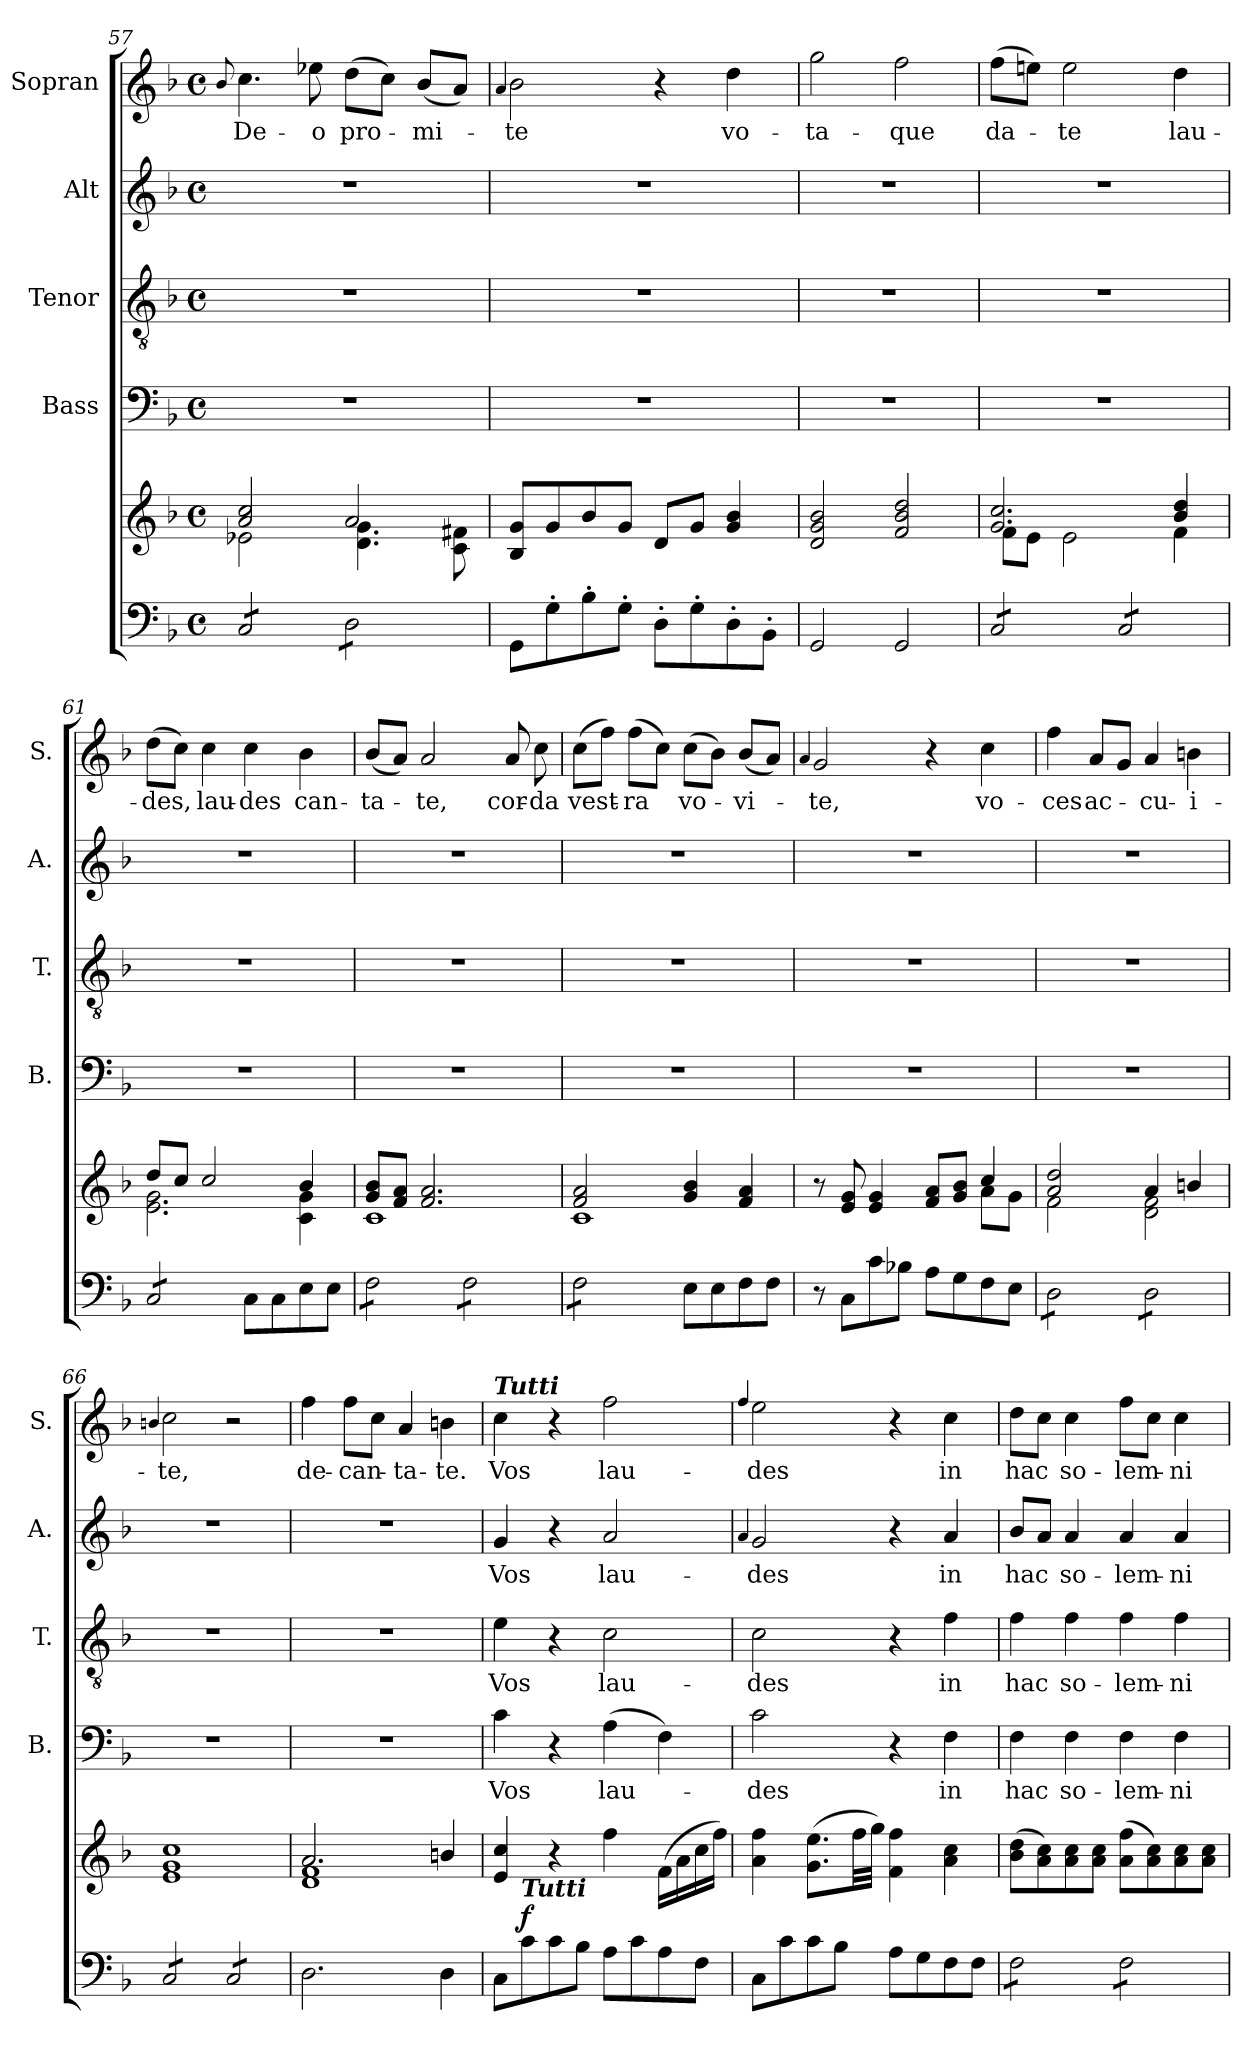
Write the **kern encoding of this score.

**kern	**kern	**dynam	**kern	**text	**kern	**text	**kern	**text	**kern	**text
*part5	*part5	*part5	*part4	*part4	*part3	*part3	*part2	*part2	*part1	*part1
*staff6	*staff5	*staff5/6	*staff4	*staff4	*staff3	*staff3	*staff2	*staff2	*staff1	*staff1
*	*	*	*I"Bass	*	*I"Tenor	*	*I"Alt	*	*I"Sopran	*
*	*	*	*I'B.	*	*I'T.	*	*I'A.	*	*I'S.	*
*clefF4	*clefG2	*	*clefF4	*	*clefGv2	*	*clefG2	*	*clefG2	*
*k[b-]	*k[b-]	*	*k[b-]	*	*k[b-]	*	*k[b-]	*	*k[b-]	*
*F:	*F:	*	*F:	*	*F:	*	*F:	*	*F:	*
*M4/4	*M4/4	*	*M4/4	*	*M4/4	*	*M4/4	*	*M4/4	*
*met(c)	*met(c)	*	*met(c)	*	*met(c)	*	*met(c)	*	*met(c)	*
=57	=57	=57	=57	=57	=57	=57	=57	=57	=57	=57
.	.	.	.	.	.	.	.	.	8qqb-/	.
*	*^	*	*	*	*	*	*	*	*	*
!	!	!	!	!	!	!	!	!	!	!	!LO:LY:b
*tremolo	*	*	*	*	*	*	*	*	*	*	*
8C/L	2a/ 2cc/	2e-X\	.	1r	.	1r	.	1r	.	4.cc\	De-
8C/	.	.	.	.	.	.	.	.	.	.	.
8C/	.	.	.	.	.	.	.	.	.	.	.
!	!	!	!	!	!	!	!	!	!	!	!LO:LY:b
8C/J	.	.	.	.	.	.	.	.	.	8ee-X\	-o
!	!	!	!	!	!	!	!	!	!	!	!LO:LY:b
8D\L	2a/	4.d\ 4.g\	.	.	.	.	.	.	.	(>8dd\L	pro-
8D\	.	.	.	.	.	.	.	.	.	8cc\J)	.
!	!	!	!	!	!	!	!	!	!	!	!LO:LY:b
8D\	.	.	.	.	.	.	.	.	.	(<8b-/L	-mi-
8D\J	.	8c\ 8f#X\	.	.	.	.	.	.	.	8a/J)	.
*Xtremolo	*	*	*	*	*	*	*	*	*	*	*
*	*v	*v	*	*	*	*	*	*	*	*	*
=58	=58	=58	=58	=58	=58	=58	=58	=58	=58	=58
.	.	.	.	.	.	.	.	.	4qqa/	.
!	!	!	!	!	!	!	!	!	!	!LO:LY:b
8GG\L	8B-/ 8g/L	.	1r	.	1r	.	1r	.	2b-\	-te
8G'>\	8g/	.	.	.	.	.	.	.	.	.
8B-'>\	8b-/	.	.	.	.	.	.	.	.	.
8G'>\J	8g/J	.	.	.	.	.	.	.	.	.
8D'>\L	8d/L	.	.	.	.	.	.	.	4r	.
8G'>\	8g/J	.	.	.	.	.	.	.	.	.
!	!	!	!	!	!	!	!	!	!	!LO:LY:b
8D'>\	4g/ 4b-/	.	.	.	.	.	.	.	4dd\	vo-
8BB-'>\J	.	.	.	.	.	.	.	.	.	.
=59	=59	=59	=59	=59	=59	=59	=59	=59	=59	=59
!	!	!	!	!	!	!	!	!	!	!LO:LY:b
2GG/	2d/ 2g/ 2b-/	.	1r	.	1r	.	1r	.	2gg\	-ta-
!	!	!	!	!	!	!	!	!	!	!LO:LY:b
2GG/	2f/ 2b-/ 2dd/	.	.	.	.	.	.	.	2ff\	-que
!!LO:LB:g=z
=60	=60	=60	=60	=60	=60	=60	=60	=60	=60	=60
*	*^	*	*	*	*	*	*	*	*	*
!	!	!	!	!	!	!	!	!	!	!	!LO:LY:b
*tremolo	*	*	*	*	*	*	*	*	*	*	*
8C/L	2.g/ 2.cc/	8f\L	.	1r	.	1r	.	1r	.	(>8ff\L	da-
8C/	.	8e\J	.	.	.	.	.	.	.	8een\J)	.
!	!	!	!	!	!	!	!	!	!	!	!LO:LY:b
8C/	.	2e\	.	.	.	.	.	.	.	2ee\	-te
8C/J	.	.	.	.	.	.	.	.	.	.	.
8C/L	.	.	.	.	.	.	.	.	.	.	.
8C/	.	.	.	.	.	.	.	.	.	.	.
!	!	!	!	!	!	!	!	!	!	!	!LO:LY:b
8C/	4b-/ 4dd/	4f\	.	.	.	.	.	.	.	4dd\	lau-
8C/J	.	.	.	.	.	.	.	.	.	.	.
=61	=61	=61	=61	=61	=61	=61	=61	=61	=61	=61	=61
!	!	!	!	!	!	!	!	!	!	!	!LO:LY:b
8C/L	8dd/L	2.e\ 2.g\	.	1r	.	1r	.	1r	.	(>8dd\L	-des,
8C/	8cc/J	.	.	.	.	.	.	.	.	8cc\J)	.
!	!	!	!	!	!	!	!	!	!	!	!LO:LY:b
8C/	2cc/	.	.	.	.	.	.	.	.	4cc\	lau-
8C/J	.	.	.	.	.	.	.	.	.	.	.
*Xtremolo	*	*	*	*	*	*	*	*	*	*	*
!	!	!	!	!	!	!	!	!	!	!	!LO:LY:b
8C\L	.	.	.	.	.	.	.	.	.	4cc\	-des
8C\	.	.	.	.	.	.	.	.	.	.	.
!	!	!	!	!	!	!	!	!	!	!	!LO:LY:b
8E\	4b-/	4c\ 4g\	.	.	.	.	.	.	.	4b-\	can-
8E\J	.	.	.	.	.	.	.	.	.	.	.
=62	=62	=62	=62	=62	=62	=62	=62	=62	=62	=62	=62
!	!	!	!	!	!	!	!	!	!	!	!LO:LY:b
*tremolo	*	*	*	*	*	*	*	*	*	*	*
8F\L	8g/ 8b-/L	1c	.	1r	.	1r	.	1r	.	(<8b-/L	-ta-
8F\	8f/ 8a/J	.	.	.	.	.	.	.	.	8a/J)	.
!	!	!	!	!	!	!	!	!	!	!	!LO:LY:b
8F\	2.f/ 2.a/	.	.	.	.	.	.	.	.	2a/	-te,
8F\J	.	.	.	.	.	.	.	.	.	.	.
8F\L	.	.	.	.	.	.	.	.	.	.	.
8F\	.	.	.	.	.	.	.	.	.	.	.
!	!	!	!	!	!	!	!	!	!	!	!LO:LY:b
8F\	.	.	.	.	.	.	.	.	.	8a/	cor-
!	!	!	!	!	!	!	!	!	!	!	!LO:LY:b
8F\J	.	.	.	.	.	.	.	.	.	8cc\	-da
=63	=63	=63	=63	=63	=63	=63	=63	=63	=63	=63	=63
!	!	!	!	!	!	!	!	!	!	!	!LO:LY:b
8F\L	2f/ 2a/	1c	.	1r	.	1r	.	1r	.	(>8cc\L	vest-
8F\	.	.	.	.	.	.	.	.	.	8ff\J)	.
!	!	!	!	!	!	!	!	!	!	!	!LO:LY:b
8F\	.	.	.	.	.	.	.	.	.	(>8ff\L	-ra
8F\J	.	.	.	.	.	.	.	.	.	8cc\J)	.
*Xtremolo	*	*	*	*	*	*	*	*	*	*	*
!	!	!	!	!	!	!	!	!	!	!	!LO:LY:b
8E\L	4g/ 4b-/	.	.	.	.	.	.	.	.	(>8cc\L	vo-
8E\	.	.	.	.	.	.	.	.	.	8b-\J)	.
!	!	!	!	!	!	!	!	!	!	!	!LO:LY:b
8F\	4f/ 4a/	.	.	.	.	.	.	.	.	(<8b-/L	-vi-
8F\J	.	.	.	.	.	.	.	.	.	8a/J)	.
!!LO:PB:g=z
=64	=64	=64	=64	=64	=64	=64	=64	=64	=64	=64	=64
.	.	.	.	.	.	.	.	.	.	4qqa/	.
!	!	!	!	!	!	!	!	!	!	!	!LO:LY:b
8r	8r	2.ryy	.	1r	.	1r	.	1r	.	2g/	-te,
8C\L	8e/ 8g/	.	.	.	.	.	.	.	.	.	.
8c\	4e/ 4g/	.	.	.	.	.	.	.	.	.	.
8B-X\J	.	.	.	.	.	.	.	.	.	.	.
8A\L	8f/ 8a/L	.	.	.	.	.	.	.	.	4r	.
8G\	8g/ 8b-/J	.	.	.	.	.	.	.	.	.	.
!	!	!	!	!	!	!	!	!	!	!	!LO:LY:b
8F\	4cc/	8a\L	.	.	.	.	.	.	.	4cc\	vo-
8E\J	.	8g\J	.	.	.	.	.	.	.	.	.
=65	=65	=65	=65	=65	=65	=65	=65	=65	=65	=65	=65
!	!	!	!	!	!	!	!	!	!	!	!LO:LY:b
*tremolo	*	*	*	*	*	*	*	*	*	*	*
8D\L	2a/ 2dd/	2f\	.	1r	.	1r	.	1r	.	4ff\	-ces
8D\	.	.	.	.	.	.	.	.	.	.	.
!	!	!	!	!	!	!	!	!	!	!	!LO:LY:b
8D\	.	.	.	.	.	.	.	.	.	8a/L	ac-
8D\J	.	.	.	.	.	.	.	.	.	8g/J	.
!	!	!	!	!	!	!	!	!	!	!	!LO:LY:b
8D\L	4a/	2d\ 2f\	.	.	.	.	.	.	.	4a/	-cu-
8D\	.	.	.	.	.	.	.	.	.	.	.
!	!	!	!	!	!	!	!	!	!	!	!LO:LY:b
8D\	4bn/	.	.	.	.	.	.	.	.	4bn\	-i-
8D\J	.	.	.	.	.	.	.	.	.	.	.
*	*v	*v	*	*	*	*	*	*	*	*	*
=66	=66	=66	=66	=66	=66	=66	=66	=66	=66	=66
.	.	.	.	.	.	.	.	.	4qqbn/	.
!	!	!	!	!	!	!	!	!	!	!LO:LY:b
8C/L	1e 1g 1cc	.	1r	.	1r	.	1r	.	2cc\	-te,
8C/	.	.	.	.	.	.	.	.	.	.
8C/	.	.	.	.	.	.	.	.	.	.
8C/J	.	.	.	.	.	.	.	.	.	.
8C/L	.	.	.	.	.	.	.	.	2r	.
8C/	.	.	.	.	.	.	.	.	.	.
8C/	.	.	.	.	.	.	.	.	.	.
8C/J	.	.	.	.	.	.	.	.	.	.
*Xtremolo	*	*	*	*	*	*	*	*	*	*
=67	=67	=67	=67	=67	=67	=67	=67	=67	=67	=67
*	*^	*	*	*	*	*	*	*	*	*
!	!	!	!	!	!	!	!	!	!	!	!LO:LY:b
2.D\	2.a/	1d 1f	.	1r	.	1r	.	1r	.	4ff\	de-
!	!	!	!	!	!	!	!	!	!	!	!LO:LY:b
.	.	.	.	.	.	.	.	.	.	8ff\L	-can-
.	.	.	.	.	.	.	.	.	.	8cc\J	.
!	!	!	!	!	!	!	!	!	!	!	!LO:LY:b
.	.	.	.	.	.	.	.	.	.	4a/	-ta-
!	!	!	!	!	!	!	!	!	!	!	!LO:LY:b
4D\	4bn/	.	.	.	.	.	.	.	.	4bn\	-te.
*	*v	*v	*	*	*	*	*	*	*	*	*
=68	=68	=68	=68	=68	=68	=68	=68	=68	=68	=68
!	!	!	!	!	!	!	!	!	!LO:TX:a:Bi:t=Tutti	!
!	!	!	!	!LO:LY:b	!	!LO:LY:b	!	!LO:LY:b	!	!LO:LY:b
8C\L	4e/ 4cc/	.	4c\	Vos	4e\	Vos	4g/	Vos	4cc\	Vos
!LO:TX:a:Bi:t=Tutti	!	!	!	!	!	!	!	!	!	!
!	!	!LO:DY:a=2	!	!	!	!	!	!	!	!
8c\	.	f	.	.	.	.	.	.	.	.
8c\	4r	.	4r	.	4r	.	4r	.	4r	.
8B-\J	.	.	.	.	.	.	.	.	.	.
!	!	!	!	!LO:LY:b	!	!LO:LY:b	!	!LO:LY:b	!	!LO:LY:b
8A\L	4ff\	.	(>4A\	lau-	2c\	lau-	2a/	lau-	2ff\	lau-
8c\	.	.	.	.	.	.	.	.	.	.
8A\	(>16f\LL	.	4F\)	.	.	.	.	.	.	.
.	16a\	.	.	.	.	.	.	.	.	.
8F\J	16cc\	.	.	.	.	.	.	.	.	.
.	16ff\JJ)	.	.	.	.	.	.	.	.	.
!!LO:LB:g=z
=69	=69	=69	=69	=69	=69	=69	=69	=69	=69	=69
.	.	.	.	.	.	.	4qqa/	.	4qqff/	.
!	!	!	!	!LO:LY:b	!	!LO:LY:b	!	!LO:LY:b	!	!LO:LY:b
8C\L	4a\ 4ff\	.	2c\	-des	2c\	-des	2g/	-des	2ee\	-des
8c\	.	.	.	.	.	.	.	.	.	.
8c\	(>8.g\ 8.ee\L	.	.	.	.	.	.	.	.	.
8B-\J	.	.	.	.	.	.	.	.	.	.
.	32ff\LL	.	.	.	.	.	.	.	.	.
.	32gg\JJJ)	.	.	.	.	.	.	.	.	.
8A\L	4f\ 4ff\	.	4r	.	4r	.	4r	.	4r	.
8G\	.	.	.	.	.	.	.	.	.	.
!	!	!	!	!LO:LY:b	!	!LO:LY:b	!	!LO:LY:b	!	!LO:LY:b
8F\	4a\ 4cc\	.	4F\	in	4f\	in	4a/	in	4cc\	in
8F\J	.	.	.	.	.	.	.	.	.	.
=70	=70	=70	=70	=70	=70	=70	=70	=70	=70	=70
!	!	!	!	!LO:LY:b	!	!LO:LY:b	!	!LO:LY:b	!	!LO:LY:b
*tremolo	*	*	*	*	*	*	*	*	*	*
8F\L	(>8b-\ 8dd\L	.	4F\	hac	4f\	hac	8b-/L	hac	8dd\L	hac
8F\	8a\ 8cc\)	.	.	.	.	.	8a/J	.	8cc\J	.
!	!	!	!	!LO:LY:b	!	!LO:LY:b	!	!LO:LY:b	!	!LO:LY:b
8F\	8a\ 8cc\	.	4F\	so-	4f\	so-	4a/	so-	4cc\	so-
8F\J	8a\ 8cc\J	.	.	.	.	.	.	.	.	.
!	!	!	!	!LO:LY:b	!	!LO:LY:b	!	!LO:LY:b	!	!LO:LY:b
8F\L	(>8a\ 8ff\L	.	4F\	-lem-	4f\	-lem-	4a/	-lem-	8ff\L	-lem-
8F\	8a\ 8cc\)	.	.	.	.	.	.	.	8cc\J	.
!	!	!	!	!LO:LY:b	!	!LO:LY:b	!	!LO:LY:b	!	!LO:LY:b
8F\	8a\ 8cc\	.	4F\	-ni-	4f\	-ni-	4a/	-ni-	4cc\	-ni-
8F\J	8a\ 8cc\J	.	.	.	.	.	.	.	.	.
*Xtremolo	*	*	*	*	*	*	*	*	*	*
=	=	=	=	=	=	=	=	=	=	=
*-	*-	*-	*-	*-	*-	*-	*-	*-	*-	*-
